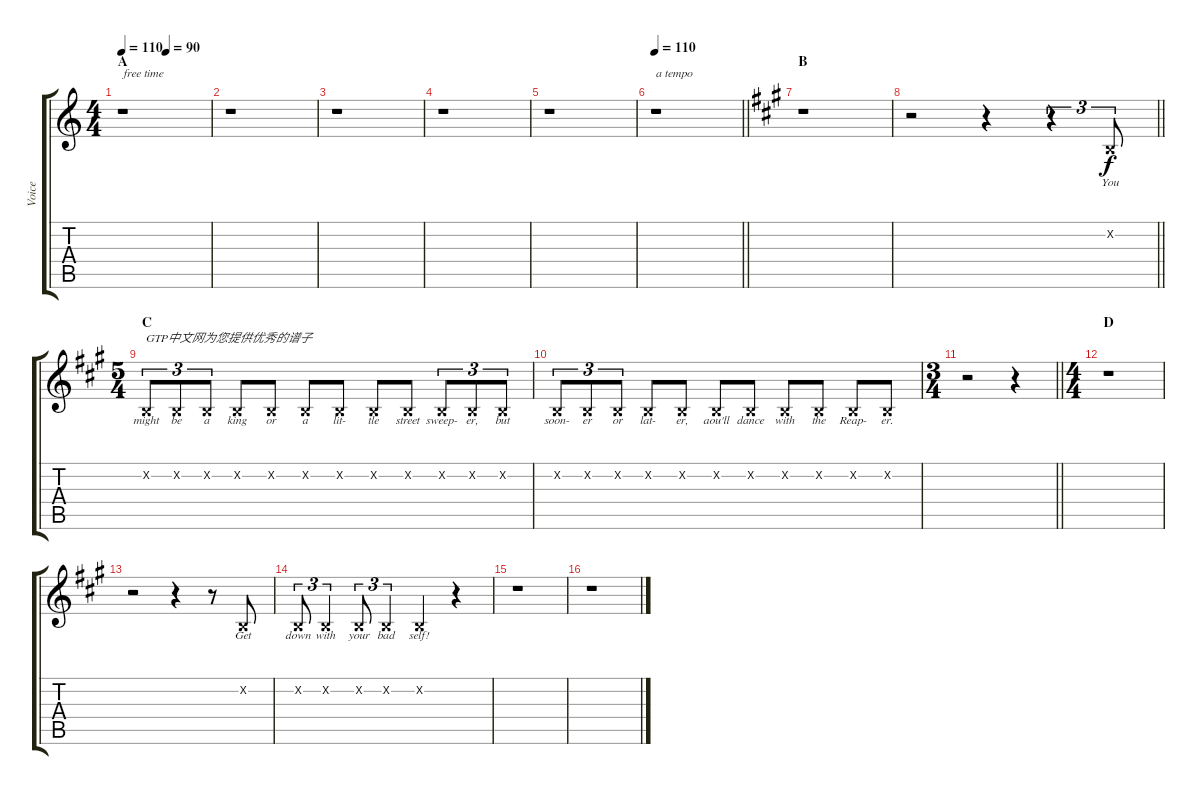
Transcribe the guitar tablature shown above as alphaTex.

\track ("Voice" "Voice") {instrument lead6voice}
\staff {score tabs}
\tuning (E4 B3 G3 D3 A2 E2) {hide}
\ts (4 4)
\section ("" "A")
\tempo 110
\tempo (90 0.5)
\tempo 110
\clef g2
\ks c
r.1{txt "free time" dy f instrument lead6voice} |
r.1 |
r.1 |
r.1 |
r.1 |
\tempo 110
\barLineRight lightlight
r.1{txt "a tempo"} |
\section ("" "B")
\ks a
r.1 |
\barLineRight lightlight
r.2 r.4 r.4{tu (3 2)} 0.2{x}.8{tu (3 2) lyrics (0 "You") lyrics (1 "") lyrics (2 "") lyrics (3 "") lyrics (4 "")} |
\ts (5 4)
\section ("" "C")
0.2{x}.8{tu (3 2) txt "GTP中文网为您提供优秀的谱子" lyrics (0 "might") lyrics (1 "") lyrics (2 "") lyrics (3 "") lyrics (4 "")} 0.2{x}.8{tu (3 2) lyrics (0 "be") lyrics (1 "") lyrics (2 "") lyrics (3 "") lyrics (4 "")} 0.2{x}.8{tu (3 2) lyrics (0 "a") lyrics (1 "") lyrics (2 "") lyrics (3 "") lyrics (4 "")} 0.2{x}.8{lyrics (0 "king") lyrics (1 "") lyrics (2 "") lyrics (3 "") lyrics (4 "")} 0.2{x}.8{lyrics (0 "or") lyrics (1 "") lyrics (2 "") lyrics (3 "") lyrics (4 "")} 0.2{x}.8{lyrics (0 "a") lyrics (1 "") lyrics (2 "") lyrics (3 "") lyrics (4 "")} 0.2{x}.8{lyrics (0 "lit-") lyrics (1 "") lyrics (2 "") lyrics (3 "") lyrics (4 "")} 0.2{x}.8{lyrics (0 "tle") lyrics (1 "") lyrics (2 "") lyrics (3 "") lyrics (4 "")} 0.2{x}.8{lyrics (0 "street") lyrics (1 "") lyrics (2 "") lyrics (3 "") lyrics (4 "")} 0.2{x}.8{tu (3 2) lyrics (0 "sweep-") lyrics (1 "") lyrics (2 "") lyrics (3 "") lyrics (4 "")} 0.2{x}.8{tu (3 2) lyrics (0 "er,") lyrics (1 "") lyrics (2 "") lyrics (3 "") lyrics (4 "")} 0.2{x}.8{tu (3 2) lyrics (0 "but") lyrics (1 "") lyrics (2 "") lyrics (3 "") lyrics (4 "")} |
0.2{x}.8{tu (3 2) lyrics (0 "soon-") lyrics (1 "") lyrics (2 "") lyrics (3 "") lyrics (4 "")} 0.2{x}.8{tu (3 2) lyrics (0 "er") lyrics (1 "") lyrics (2 "") lyrics (3 "") lyrics (4 "")} 0.2{x}.8{tu (3 2) lyrics (0 "or") lyrics (1 "") lyrics (2 "") lyrics (3 "") lyrics (4 "")} 0.2{x}.8{lyrics (0 "lat-") lyrics (1 "") lyrics (2 "") lyrics (3 "") lyrics (4 "")} 0.2{x}.8{lyrics (0 "er,") lyrics (1 "") lyrics (2 "") lyrics (3 "") lyrics (4 "")} 0.2{x}.8{lyrics (0 "aou'll") lyrics (1 "") lyrics (2 "") lyrics (3 "") lyrics (4 "")} 0.2{x}.8{lyrics (0 "dance") lyrics (1 "") lyrics (2 "") lyrics (3 "") lyrics (4 "")} 0.2{x}.8{lyrics (0 "with") lyrics (1 "") lyrics (2 "") lyrics (3 "") lyrics (4 "")} 0.2{x}.8{lyrics (0 "the") lyrics (1 "") lyrics (2 "") lyrics (3 "") lyrics (4 "")} 0.2{x}.8{lyrics (0 "Reap-") lyrics (1 "") lyrics (2 "") lyrics (3 "") lyrics (4 "")} 0.2{x}.8{lyrics (0 "er.") lyrics (1 "") lyrics (2 "") lyrics (3 "") lyrics (4 "")} |
\ts (3 4)
\barLineRight lightlight
r.2 r.4 |
\ts (4 4)
\section ("" "D")
r.1 |
r.2 r.4 r.8 0.2{x}.8{lyrics (0 "Get") lyrics (1 "") lyrics (2 "") lyrics (3 "") lyrics (4 "")} |
0.2{x}.8{tu (3 2) lyrics (0 "down") lyrics (1 "") lyrics (2 "") lyrics (3 "") lyrics (4 "")} 0.2{x}.4{tu (3 2) lyrics (0 "with") lyrics (1 "") lyrics (2 "") lyrics (3 "") lyrics (4 "")} 0.2{x}.8{tu (3 2) lyrics (0 "your") lyrics (1 "") lyrics (2 "") lyrics (3 "") lyrics (4 "")} 0.2{x}.4{tu (3 2) lyrics (0 "bad") lyrics (1 "") lyrics (2 "") lyrics (3 "") lyrics (4 "")} 0.2{x}.4{lyrics (0 "self!") lyrics (1 "") lyrics (2 "") lyrics (3 "") lyrics (4 "")} r.4 |
r.1 |
r.1
